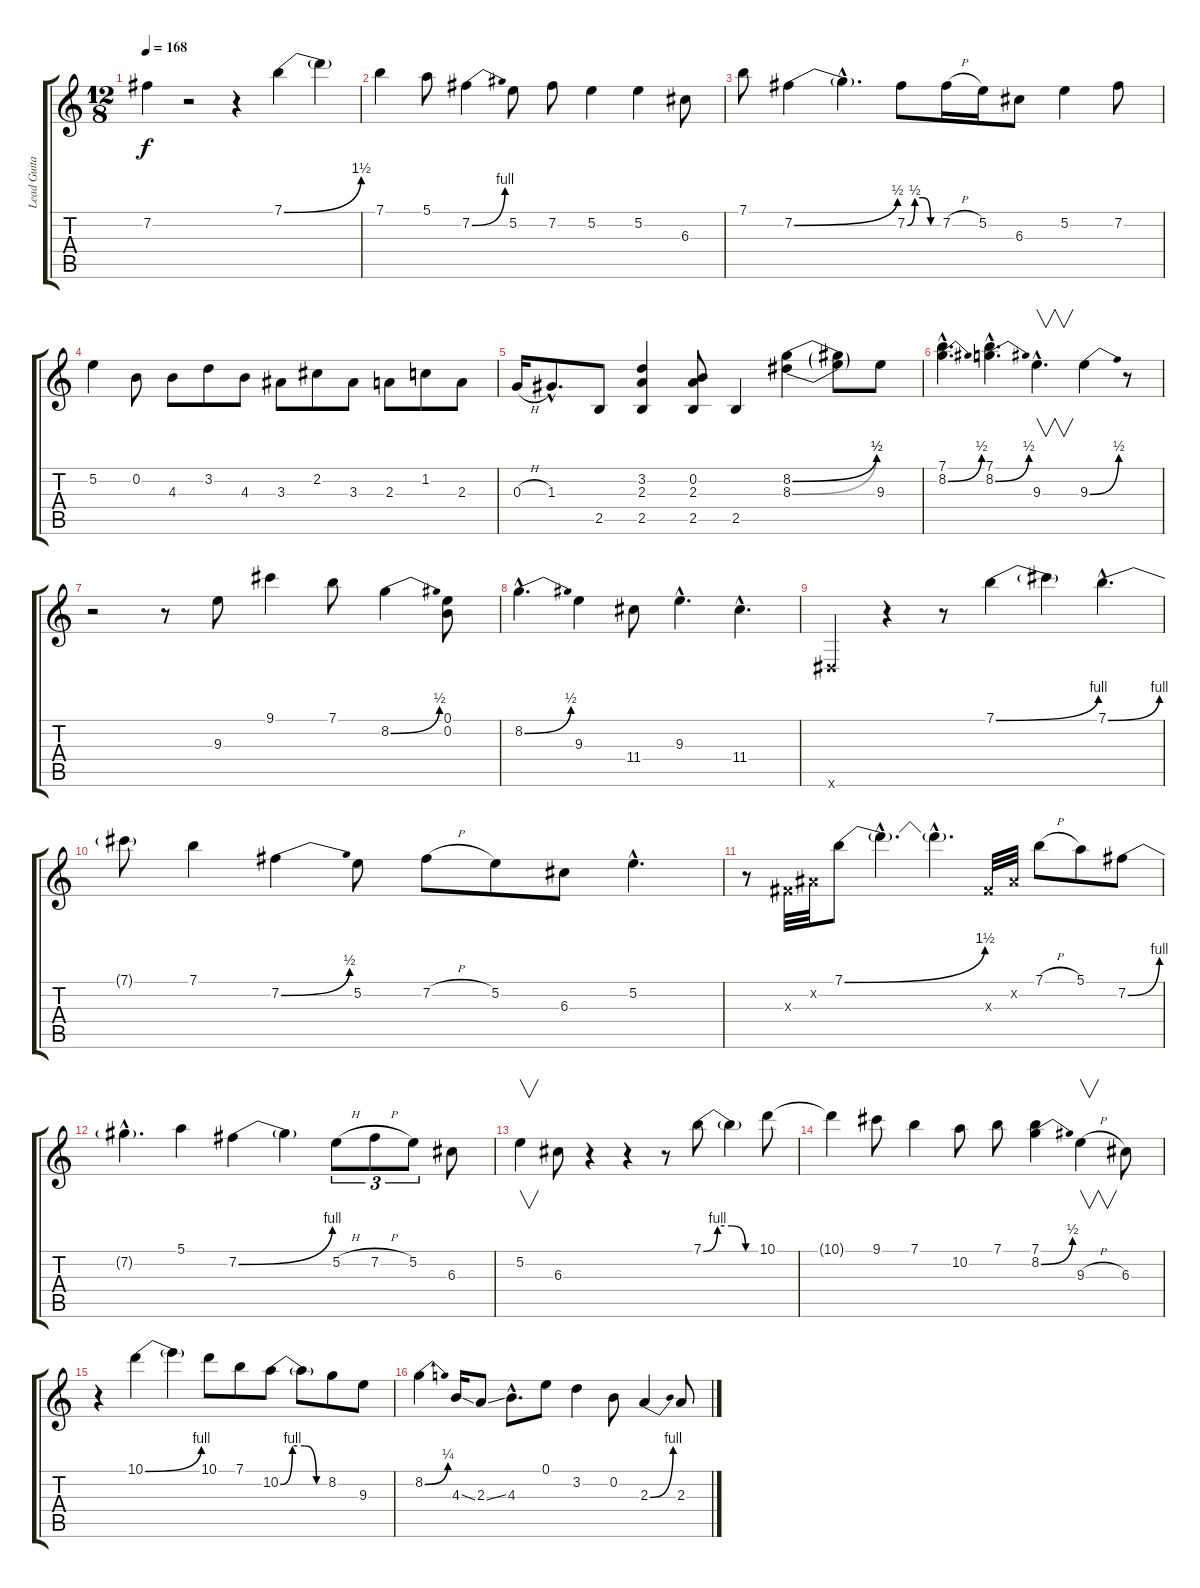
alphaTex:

\track ("Lead Guitar" "Lead Guita") {instrument overdrivenguitar}
\staff {score tabs}
\tuning (E4 B3 G3 D3 A2 E2) {hide}
\ts (12 8)
\tempo 168
\clef g2
\ks c
7.2.4{dy f} r.2 r.4 7.1{be (bend 0 0 60 6)}.4 7.1{t}.4 |
7.1.4 5.1.8 7.2{be (bend 0 0 60 4)}.4 5.2.8 7.2.8 5.2.4 5.2.4 6.3.8 |
7.1.8 7.2{be (bend 0 0 60 2)}.4 7.2{hac t}.4{d} 7.2{be (custom 0 0 15 2 30 2 45 0 60 0)}.8 7.2{h}.16 5.2.16 6.3.8 5.2.4 7.2.8 |
5.2.4 0.2.8 4.3.8 3.2.8 4.3.8 3.3.8 2.2.8 3.3.8 2.3.8 1.2.8 2.3.8 |
0.3{h}.16 1.3{hac}.8{d} 2.5.8 (3.2 2.3 2.5).4 (0.2 2.3 2.5).8 2.5.4 (8.2{be (bend 0 0 60 2)} 8.3{be (bend 0 0 60 2)}).4 (8.2{t} 8.3{t}).8 9.3.8 |
(7.1{hac} 8.2{be (bend 0 0 60 2) hac}).4{d} (7.1{hac} 8.2{be (bend 0 0 60 2) hac}).4{d} 9.3{hac}.4{v d} 9.3{be (bend 0 0 60 2)}.4 r.8 |
r.2 r.8 9.3.8 9.1.4 7.1.8 8.2{be (bend 0 0 60 2)}.4 (0.1 0.2).8 |
8.2{be (bend 0 0 60 2) hac}.4{d} 9.3.4 11.4.8 9.3{hac}.4{d} 11.4{hac}.4{d} |
-1.6{x}.4 r.4 r.8 7.1{be (bend 0 0 60 4)}.4 7.1{t}.4 7.1{be (bend 0 0 60 4) hac}.4{d} |
7.1{t}.8 7.1.4 7.2{be (bend 0 0 60 2)}.4 5.2.8 7.2{h}.8 5.2.8 6.3.8 5.2{hac}.4{d} |
r.8 -1.3{x}.32 -1.2{x}.32 7.1{be (bend 0 0 60 6)}.8 7.1{hac t}.4{d} 7.1{hac t}.4{d} -1.3{x}.32 -1.2{x}.32 7.1{h}.8 5.1.8 7.2{be (bend 0 0 60 4)}.8 |
7.2{hac t}.4{d} 5.1.4 7.2{be (bend 0 0 60 4)}.4 7.2{t}.4 5.2{h}.8{tu (3 2)} 7.2{h}.8{tu (3 2)} 5.2.8{tu (3 2)} 6.3.8 |
5.2.4{v} 6.3.8 r.4 r.4 r.8 7.1{be (custom 0 0 15 4 30 4 45 0 60 0)}.8 7.1{t}.4 10.1.8 |
10.1{t}.4 9.1.8 7.1.4 10.2.8 7.1.8 (7.1 8.2{be (bend 0 0 60 2)}).4 9.3{h}.4{v} 6.3.8 |
r.4 10.1{be (bend 0 0 60 4)}.4 10.1{t}.4 10.1.8 7.1.8 10.2{be (custom 0 0 15 4 30 4 45 0 60 0)}.8 10.2{t}.8 8.2.8 9.3.8 |
8.2{be (bend 0 0 60 1)}.4 4.3{ss}.16 2.3{ss}.8 4.3{hac}.8{d} 0.1.8 3.2.4 0.2.8 2.3{be (bend 0 0 60 4)}.4 2.3.8
